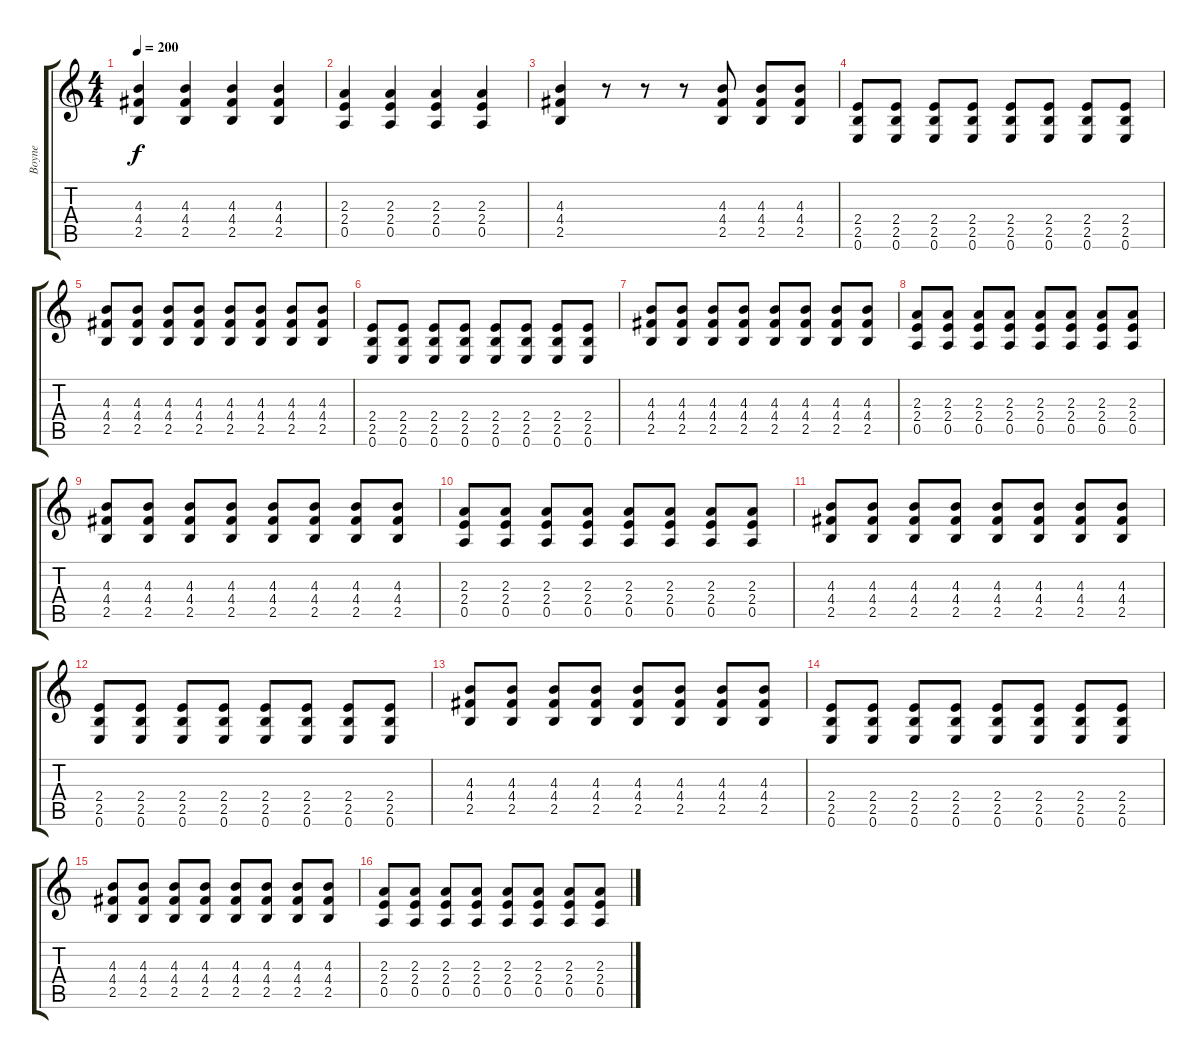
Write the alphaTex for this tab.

\track ("Boyne" "Boyne") {instrument overdrivenguitar}
\staff {score tabs}
\tuning (E4 B3 G3 D3 A2 E2) {hide}
\ts (4 4)
\tempo 200
\clef g2
\ks c
(4.3 4.4 2.5).4{dy f} (4.3 4.4 2.5).4 (4.3 4.4 2.5).4 (4.3 4.4 2.5).4 |
(2.3 2.4 0.5).4 (2.3 2.4 0.5).4 (2.3 2.4 0.5).4 (2.3 2.4 0.5).4 |
(4.3 4.4 2.5).4 r.8 r.8 r.8 (4.3 4.4 2.5).8 (4.3 4.4 2.5).8 (4.3 4.4 2.5).8 |
(2.4 2.5 0.6).8 (2.4 2.5 0.6).8 (2.4 2.5 0.6).8 (2.4 2.5 0.6).8 (2.4 2.5 0.6).8 (2.4 2.5 0.6).8 (2.4 2.5 0.6).8 (2.4 2.5 0.6).8 |
(4.3 4.4 2.5).8 (4.3 4.4 2.5).8 (4.3 4.4 2.5).8 (4.3 4.4 2.5).8 (4.3 4.4 2.5).8 (4.3 4.4 2.5).8 (4.3 4.4 2.5).8 (4.3 4.4 2.5).8 |
(2.4 2.5 0.6).8 (2.4 2.5 0.6).8 (2.4 2.5 0.6).8 (2.4 2.5 0.6).8 (2.4 2.5 0.6).8 (2.4 2.5 0.6).8 (2.4 2.5 0.6).8 (2.4 2.5 0.6).8 |
(4.3 4.4 2.5).8 (4.3 4.4 2.5).8 (4.3 4.4 2.5).8 (4.3 4.4 2.5).8 (4.3 4.4 2.5).8 (4.3 4.4 2.5).8 (4.3 4.4 2.5).8 (4.3 4.4 2.5).8 |
(2.3 2.4 0.5).8 (2.3 2.4 0.5).8 (2.3 2.4 0.5).8 (2.3 2.4 0.5).8 (2.3 2.4 0.5).8 (2.3 2.4 0.5).8 (2.3 2.4 0.5).8 (2.3 2.4 0.5).8 |
(4.3 4.4 2.5).8 (4.3 4.4 2.5).8 (4.3 4.4 2.5).8 (4.3 4.4 2.5).8 (4.3 4.4 2.5).8 (4.3 4.4 2.5).8 (4.3 4.4 2.5).8 (4.3 4.4 2.5).8 |
(2.3 2.4 0.5).8 (2.3 2.4 0.5).8 (2.3 2.4 0.5).8 (2.3 2.4 0.5).8 (2.3 2.4 0.5).8 (2.3 2.4 0.5).8 (2.3 2.4 0.5).8 (2.3 2.4 0.5).8 |
(4.3 4.4 2.5).8 (4.3 4.4 2.5).8 (4.3 4.4 2.5).8 (4.3 4.4 2.5).8 (4.3 4.4 2.5).8 (4.3 4.4 2.5).8 (4.3 4.4 2.5).8 (4.3 4.4 2.5).8 |
(2.4 2.5 0.6).8 (2.4 2.5 0.6).8 (2.4 2.5 0.6).8 (2.4 2.5 0.6).8 (2.4 2.5 0.6).8 (2.4 2.5 0.6).8 (2.4 2.5 0.6).8 (2.4 2.5 0.6).8 |
(4.3 4.4 2.5).8 (4.3 4.4 2.5).8 (4.3 4.4 2.5).8 (4.3 4.4 2.5).8 (4.3 4.4 2.5).8 (4.3 4.4 2.5).8 (4.3 4.4 2.5).8 (4.3 4.4 2.5).8 |
(2.4 2.5 0.6).8 (2.4 2.5 0.6).8 (2.4 2.5 0.6).8 (2.4 2.5 0.6).8 (2.4 2.5 0.6).8 (2.4 2.5 0.6).8 (2.4 2.5 0.6).8 (2.4 2.5 0.6).8 |
(4.3 4.4 2.5).8 (4.3 4.4 2.5).8 (4.3 4.4 2.5).8 (4.3 4.4 2.5).8 (4.3 4.4 2.5).8 (4.3 4.4 2.5).8 (4.3 4.4 2.5).8 (4.3 4.4 2.5).8 |
(2.3 2.4 0.5).8 (2.3 2.4 0.5).8 (2.3 2.4 0.5).8 (2.3 2.4 0.5).8 (2.3 2.4 0.5).8 (2.3 2.4 0.5).8 (2.3 2.4 0.5).8 (2.3 2.4 0.5).8
